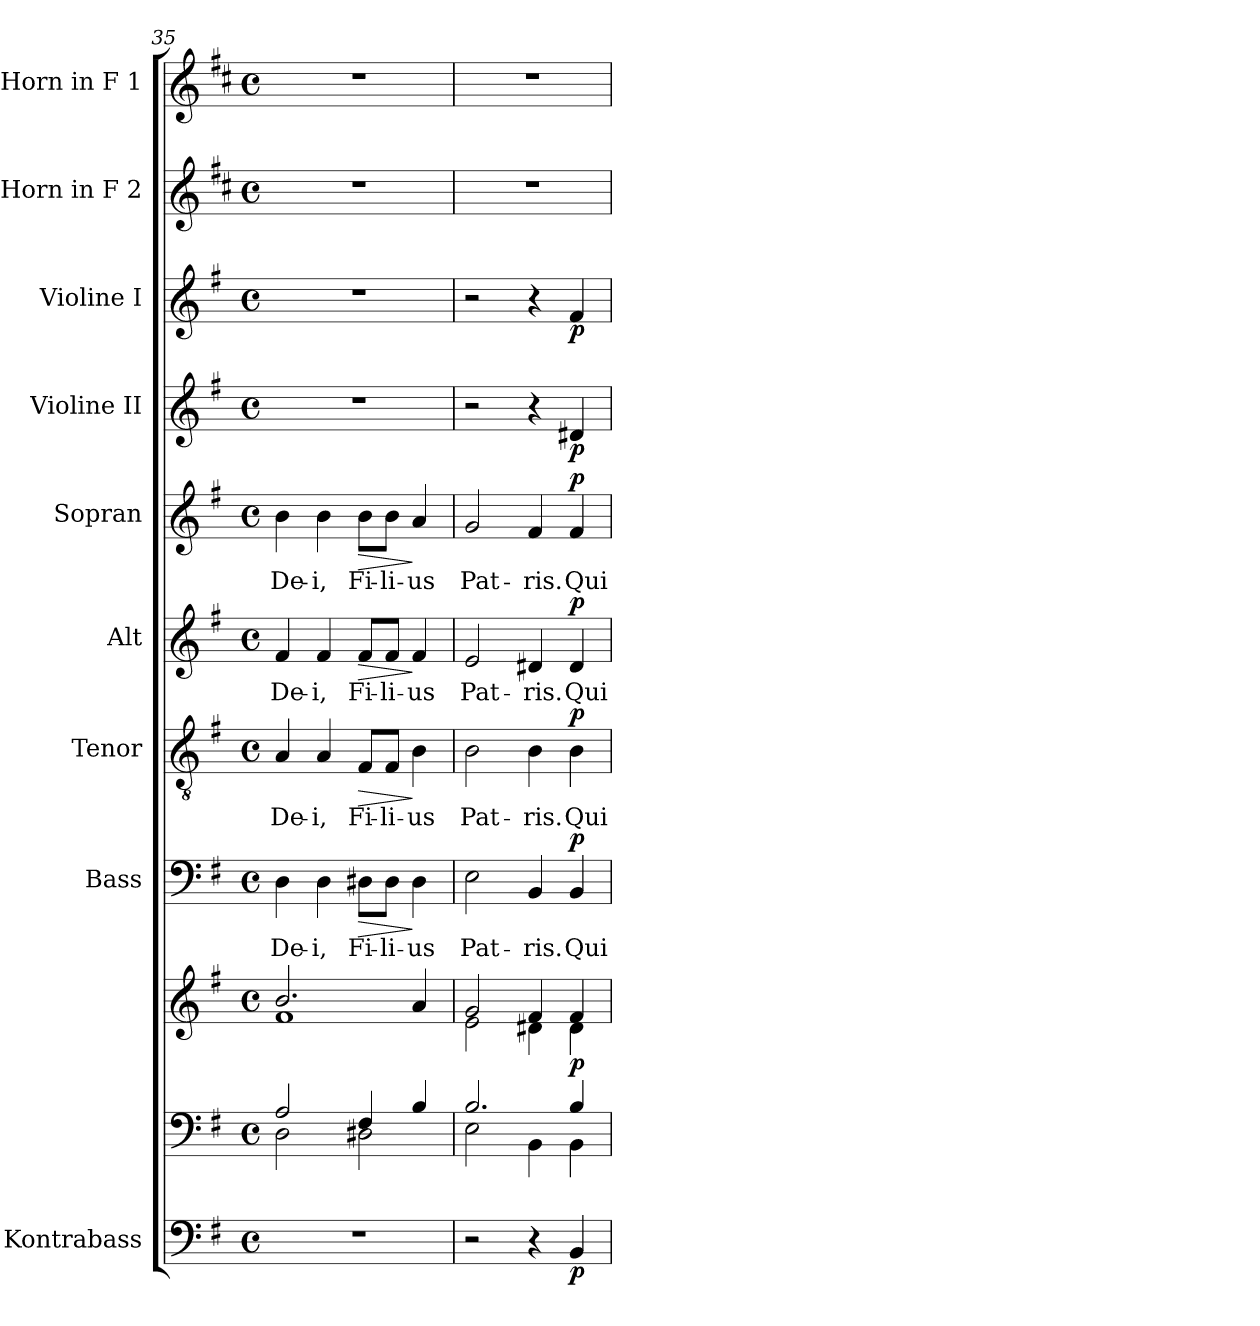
**kern	**dynam	**kern	**kern	**dynam	**kern	**text	**dynam	**kern	**text	**dynam	**kern	**text	**dynam	**kern	**text	**dynam	**kern	**dynam	**kern	**dynam	**kern	**kern
*part10	*part10	*part9	*part9	*part9	*part8	*part8	*part8	*part7	*part7	*part7	*part6	*part6	*part6	*part5	*part5	*part5	*part4	*part4	*part3	*part3	*part2	*part1
*staff11	*staff11	*staff10	*staff9	*staff9/10	*staff8	*staff8	*staff8	*staff7	*staff7	*staff7	*staff6	*staff6	*staff6	*staff5	*staff5	*staff5	*staff4	*staff4	*staff3	*staff3	*staff2	*staff1
*I"Kontrabass	*	*	*	*	*I"Bass	*	*	*I"Tenor	*	*	*I"Alt	*	*	*I"Sopran	*	*	*I"Violine II	*	*I"Violine I	*	*I"Horn in F 2	*I"Horn in F 1
*I'Kb.	*	*	*	*	*I'B.	*	*	*I'T.	*	*	*I'A.	*	*	*I'S.	*	*	*I'Vl. II	*	*I'Vl. I	*	*I'Hrn. 2	*I'Hrn. 1
*clefF4	*	*clefF4	*clefG2	*	*clefF4	*	*	*clefGv2	*	*	*clefG2	*	*	*clefG2	*	*	*clefG2	*	*clefG2	*	*clefG2	*clefG2
*ITrd7c12	*	*	*	*	*	*	*	*	*	*	*	*	*	*	*	*	*	*	*	*	*ITrd4c7	*ITrd4c7
*k[f#]	*	*k[f#]	*k[f#]	*	*k[f#]	*	*	*k[f#]	*	*	*k[f#]	*	*	*k[f#]	*	*	*k[f#]	*	*k[f#]	*	*k[f#]	*k[f#]
*G:	*	*G:	*G:	*	*G:	*	*	*G:	*	*	*G:	*	*	*G:	*	*	*G:	*	*G:	*	*G:	*G:
*M4/4	*	*M4/4	*M4/4	*	*M4/4	*	*	*M4/4	*	*	*M4/4	*	*	*M4/4	*	*	*M4/4	*	*M4/4	*	*M4/4	*M4/4
*met(c)	*	*met(c)	*met(c)	*	*met(c)	*	*	*met(c)	*	*	*met(c)	*	*	*met(c)	*	*	*met(c)	*	*met(c)	*	*met(c)	*met(c)
=35	=35	=35	=35	=35	=35	=35	=35	=35	=35	=35	=35	=35	=35	=35	=35	=35	=35	=35	=35	=35	=35	=35
*	*	*^	*^	*	*	*	*	*	*	*	*	*	*	*	*	*	*	*	*	*	*	*
!	!	!	!	!	!	!	!	!LO:LY:b	!	!	!LO:LY:b	!	!	!LO:LY:b	!	!	!LO:LY:b	!	!	!	!	!	!	!
1r	.	2A/	2D\	2.b/	1f#	.	4D\	De-	.	4A/	De-	.	4f#/	De-	.	4b\	De-	.	1r	.	1r	.	1r	1r
!	!	!	!	!	!	!	!	!LO:LY:b	!	!	!LO:LY:b	!	!	!LO:LY:b	!	!	!LO:LY:b	!	!	!	!	!	!	!
.	.	.	.	.	.	.	4D\	-i,	.	4A/	-i,	.	4f#/	-i,	.	4b\	-i,	.	.	.	.	.	.	.
!	!	!	!	!	!	!	!	!LO:LY:b	!LO:HP:b	!	!LO:LY:b	!LO:HP:b	!	!LO:LY:b	!LO:HP:b	!	!LO:LY:b	!LO:HP:b	!	!	!	!	!	!
.	.	4F#/	2D#X\	.	.	.	8D#X\L	Fi-	>	8F#/L	Fi-	>	8f#/L	Fi-	>	8b\L	Fi-	>	.	.	.	.	.	.
!	!	!	!	!	!	!	!	!LO:LY:b	!	!	!LO:LY:b	!	!	!LO:LY:b	!	!	!LO:LY:b	!	!	!	!	!	!	!
.	.	.	.	.	.	.	8D#\J	-li-	.	8F#/J	-li-	.	8f#/J	-li-	.	8b\J	-li-	.	.	.	.	.	.	.
!	!	!	!	!	!	!	!	!LO:LY:b	!	!	!LO:LY:b	!	!	!LO:LY:b	!	!	!LO:LY:b	!	!	!	!	!	!	!
.	.	4B/	.	4a/	.	.	4D#\	-us	]	4B\	-us	]	4f#/	-us	]	4a/	-us	]	.	.	.	.	.	.
!!LO:PB:g=z
=36	=36	=36	=36	=36	=36	=36	=36	=36	=36	=36	=36	=36	=36	=36	=36	=36	=36	=36	=36	=36	=36	=36	=36	=36
!	!	!	!	!	!	!	!	!LO:LY:b	!	!	!LO:LY:b	!	!	!LO:LY:b	!	!	!LO:LY:b	!	!	!	!	!	!	!
2r	.	2.B/	2E\	2g/	2e\	.	2E\	Pat-	.	2B\	Pat-	.	2e/	Pat-	.	2g/	Pat-	.	2r	.	2r	.	1r	1r
!	!	!	!	!	!	!	!	!LO:LY:b	!	!	!LO:LY:b	!	!	!LO:LY:b	!	!	!LO:LY:b	!	!	!	!	!	!	!
4r	.	.	4BB\	4f#/	4d#X\	.	4BB/	-ris.	.	4B\	-ris.	.	4d#X/	-ris.	.	4f#/	-ris.	.	4r	.	4r	.	.	.
!	!LO:DY:b	!	!	!	!	!LO:DY:b	!	!LO:LY:b	!LO:DY:a	!	!LO:LY:b	!LO:DY:a	!	!LO:LY:b	!LO:DY:a	!	!LO:LY:b	!LO:DY:a	!	!LO:DY:b	!	!LO:DY:b	!	!
4BBB/	p	4B/	4BB\	4f#/	4d#\	p	4BB/	Qui	p	4B\	Qui	p	4d#/	Qui	p	4f#/	Qui	p	4d#X/	p	4f#/	p	.	.
*	*	*v	*v	*	*	*	*	*	*	*	*	*	*	*	*	*	*	*	*	*	*	*	*	*
*	*	*	*v	*v	*	*	*	*	*	*	*	*	*	*	*	*	*	*	*	*	*	*	*
=	=	=	=	=	=	=	=	=	=	=	=	=	=	=	=	=	=	=	=	=	=	=
*-	*-	*-	*-	*-	*-	*-	*-	*-	*-	*-	*-	*-	*-	*-	*-	*-	*-	*-	*-	*-	*-	*-
